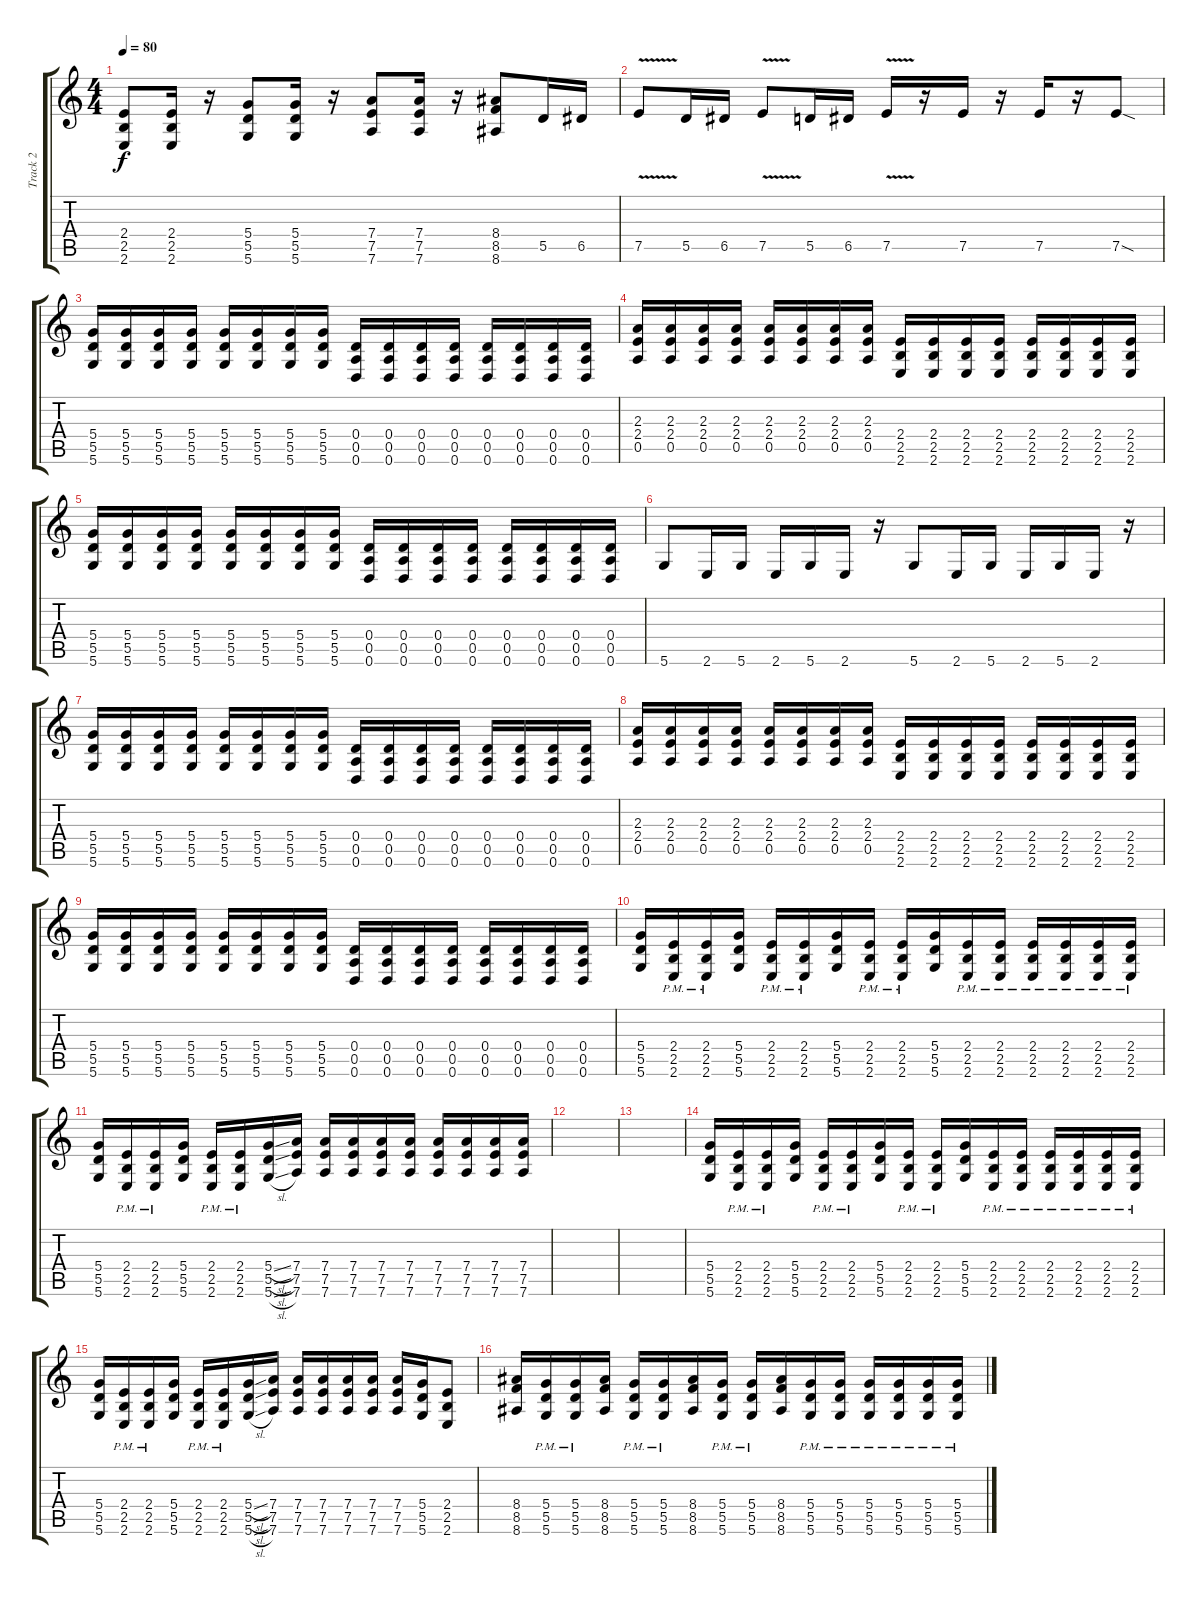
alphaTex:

\track ("Track 2" "Track 2") {instrument distortionguitar}
\staff {score tabs}
\tuning (E4 B3 G3 D3 A2 D2) {hide}
\ts (4 4)
\tempo 80
\clef g2
\ks c
(2.4 2.5 2.6).8{dy f} (2.4 2.5 2.6).16 r.16 (5.4 5.5 5.6).8 (5.4 5.5 5.6).16 r.16 (7.4 7.5 7.6).8 (7.4 7.5 7.6).16 r.16 (8.4 8.5 8.6).8 5.5.16 6.5.16 |
7.5{v}.8 5.5.16 6.5.16 7.5{v}.8 5.5.16 6.5.16 7.5{v}.16 r.16 7.5.16 r.16 7.5.16 r.16 7.5{sod}.8 |
(5.4 5.5 5.6).16 (5.4 5.5 5.6).16 (5.4 5.5 5.6).16 (5.4 5.5 5.6).16 (5.4 5.5 5.6).16 (5.4 5.5 5.6).16 (5.4 5.5 5.6).16 (5.4 5.5 5.6).16 (0.4 0.5 0.6).16 (0.4 0.5 0.6).16 (0.4 0.5 0.6).16 (0.4 0.5 0.6).16 (0.4 0.5 0.6).16 (0.4 0.5 0.6).16 (0.4 0.5 0.6).16 (0.4 0.5 0.6).16 |
(2.3 2.4 0.5).16 (2.3 2.4 0.5).16 (2.3 2.4 0.5).16 (2.3 2.4 0.5).16 (2.3 2.4 0.5).16 (2.3 2.4 0.5).16 (2.3 2.4 0.5).16 (2.3 2.4 0.5).16 (2.4 2.5 2.6).16 (2.4 2.5 2.6).16 (2.4 2.5 2.6).16 (2.4 2.5 2.6).16 (2.4 2.5 2.6).16 (2.4 2.5 2.6).16 (2.4 2.5 2.6).16 (2.4 2.5 2.6).16 |
(5.4 5.5 5.6).16 (5.4 5.5 5.6).16 (5.4 5.5 5.6).16 (5.4 5.5 5.6).16 (5.4 5.5 5.6).16 (5.4 5.5 5.6).16 (5.4 5.5 5.6).16 (5.4 5.5 5.6).16 (0.4 0.5 0.6).16 (0.4 0.5 0.6).16 (0.4 0.5 0.6).16 (0.4 0.5 0.6).16 (0.4 0.5 0.6).16 (0.4 0.5 0.6).16 (0.4 0.5 0.6).16 (0.4 0.5 0.6).16 |
5.6.8 2.6.16 5.6.16 2.6.16 5.6.16 2.6.16 r.16 5.6.8 2.6.16 5.6.16 2.6.16 5.6.16 2.6.16 r.16 |
(5.4 5.5 5.6).16 (5.4 5.5 5.6).16 (5.4 5.5 5.6).16 (5.4 5.5 5.6).16 (5.4 5.5 5.6).16 (5.4 5.5 5.6).16 (5.4 5.5 5.6).16 (5.4 5.5 5.6).16 (0.4 0.5 0.6).16 (0.4 0.5 0.6).16 (0.4 0.5 0.6).16 (0.4 0.5 0.6).16 (0.4 0.5 0.6).16 (0.4 0.5 0.6).16 (0.4 0.5 0.6).16 (0.4 0.5 0.6).16 |
(2.3 2.4 0.5).16 (2.3 2.4 0.5).16 (2.3 2.4 0.5).16 (2.3 2.4 0.5).16 (2.3 2.4 0.5).16 (2.3 2.4 0.5).16 (2.3 2.4 0.5).16 (2.3 2.4 0.5).16 (2.4 2.5 2.6).16 (2.4 2.5 2.6).16 (2.4 2.5 2.6).16 (2.4 2.5 2.6).16 (2.4 2.5 2.6).16 (2.4 2.5 2.6).16 (2.4 2.5 2.6).16 (2.4 2.5 2.6).16 |
(5.4 5.5 5.6).16 (5.4 5.5 5.6).16 (5.4 5.5 5.6).16 (5.4 5.5 5.6).16 (5.4 5.5 5.6).16 (5.4 5.5 5.6).16 (5.4 5.5 5.6).16 (5.4 5.5 5.6).16 (0.4 0.5 0.6).16 (0.4 0.5 0.6).16 (0.4 0.5 0.6).16 (0.4 0.5 0.6).16 (0.4 0.5 0.6).16 (0.4 0.5 0.6).16 (0.4 0.5 0.6).16 (0.4 0.5 0.6).16 |
(5.4 5.5 5.6).16 (2.4{pm} 2.5{pm} 2.6{pm}).16 (2.4{pm} 2.5{pm} 2.6{pm}).16 (5.4 5.5 5.6).16 (2.4{pm} 2.5{pm} 2.6{pm}).16 (2.4{pm} 2.5{pm} 2.6{pm}).16 (5.4 5.5 5.6).16 (2.4{pm} 2.5{pm} 2.6{pm}).16 (2.4{pm} 2.5{pm} 2.6{pm}).16 (5.4 5.5 5.6).16 (2.4{pm} 2.5{pm} 2.6{pm}).16 (2.4{pm} 2.5{pm} 2.6{pm}).16 (2.4{pm} 2.5{pm} 2.6{pm}).16 (2.4{pm} 2.5{pm} 2.6{pm}).16 (2.4{pm} 2.5{pm} 2.6{pm}).16 (2.4{pm} 2.5{pm} 2.6{pm}).16 |
(5.4 5.5 5.6).16 (2.4{pm} 2.5{pm} 2.6{pm}).16 (2.4{pm} 2.5{pm} 2.6{pm}).16 (5.4 5.5 5.6).16 (2.4{pm} 2.5{pm} 2.6{pm}).16 (2.4{pm} 2.5{pm} 2.6{pm}).16 (5.4{sl} 5.5{sl} 5.6{sl}).16 (7.4 7.5 7.6).16 (7.4 7.5 7.6).16 (7.4 7.5 7.6).16 (7.4 7.5 7.6).16 (7.4 7.5 7.6).16 (7.4 7.5 7.6).16 (7.4 7.5 7.6).16 (7.4 7.5 7.6).16 (7.4 7.5 7.6).16 |
|
|
(5.4 5.5 5.6).16 (2.4{pm} 2.5{pm} 2.6{pm}).16 (2.4{pm} 2.5{pm} 2.6{pm}).16 (5.4 5.5 5.6).16 (2.4{pm} 2.5{pm} 2.6{pm}).16 (2.4{pm} 2.5{pm} 2.6{pm}).16 (5.4 5.5 5.6).16 (2.4{pm} 2.5{pm} 2.6{pm}).16 (2.4{pm} 2.5{pm} 2.6{pm}).16 (5.4 5.5 5.6).16 (2.4{pm} 2.5{pm} 2.6{pm}).16 (2.4{pm} 2.5{pm} 2.6{pm}).16 (2.4{pm} 2.5{pm} 2.6{pm}).16 (2.4{pm} 2.5{pm} 2.6{pm}).16 (2.4{pm} 2.5{pm} 2.6{pm}).16 (2.4{pm} 2.5{pm} 2.6{pm}).16 |
(5.4 5.5 5.6).16 (2.4{pm} 2.5{pm} 2.6{pm}).16 (2.4{pm} 2.5{pm} 2.6{pm}).16 (5.4 5.5 5.6).16 (2.4{pm} 2.5{pm} 2.6{pm}).16 (2.4{pm} 2.5{pm} 2.6{pm}).16 (5.4{sl} 5.5{sl} 5.6{sl}).16 (7.4 7.5 7.6).16 (7.4 7.5 7.6).16 (7.4 7.5 7.6).16 (7.4 7.5 7.6).16 (7.4 7.5 7.6).16 (7.4 7.5 7.6).16 (5.4 5.5 5.6).16 (2.4 2.5 2.6).8 |
(8.4 8.5 8.6).16 (5.4{pm} 5.5{pm} 5.6{pm}).16 (5.4{pm} 5.5{pm} 5.6{pm}).16 (8.4 8.5 8.6).16 (5.4{pm} 5.5{pm} 5.6{pm}).16 (5.4{pm} 5.5{pm} 5.6{pm}).16 (8.4 8.5 8.6).16 (5.4{pm} 5.5{pm} 5.6{pm}).16 (5.4{pm} 5.5{pm} 5.6{pm}).16 (8.4 8.5 8.6).16 (5.4{pm} 5.5{pm} 5.6{pm}).16 (5.4{pm} 5.5{pm} 5.6{pm}).16 (5.4{pm} 5.5{pm} 5.6{pm}).16 (5.4{pm} 5.5{pm} 5.6{pm}).16 (5.4{pm} 5.5{pm} 5.6{pm}).16 (5.4{pm} 5.5{pm} 5.6{pm}).16
